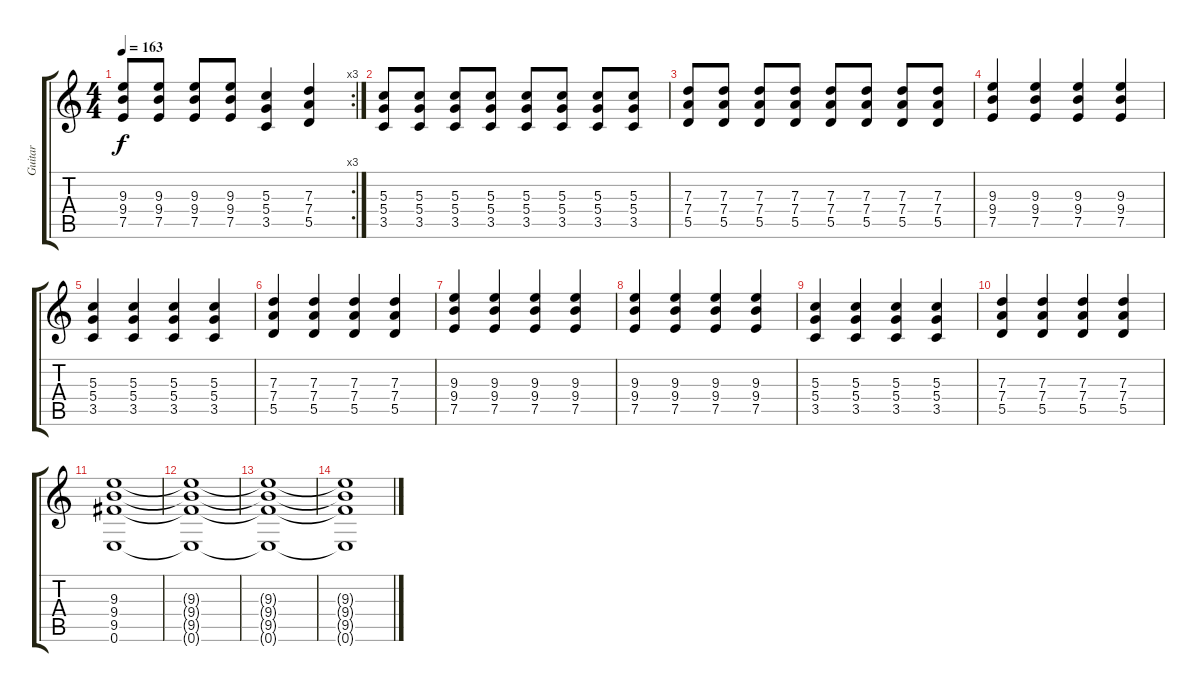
\track ("Guitar" "Guitar") {instrument distortionguitar}
\staff {score tabs}
\tuning (E4 B3 G3 D3 A2 E2) {hide}
\rc 3
\ts (4 4)
\tempo 163
\clef g2
\ks c
(9.3 9.4 7.5).8{dy f} (9.3 9.4 7.5).8 (9.3 9.4 7.5).8 (9.3 9.4 7.5).8 (5.3 5.4 3.5).4 (7.3 7.4 5.5).4 |
(5.3 5.4 3.5).8 (5.3 5.4 3.5).8 (5.3 5.4 3.5).8 (5.3 5.4 3.5).8 (5.3 5.4 3.5).8 (5.3 5.4 3.5).8 (5.3 5.4 3.5).8 (5.3 5.4 3.5).8 |
(7.3 7.4 5.5).8 (7.3 7.4 5.5).8 (7.3 7.4 5.5).8 (7.3 7.4 5.5).8 (7.3 7.4 5.5).8 (7.3 7.4 5.5).8 (7.3 7.4 5.5).8 (7.3 7.4 5.5).8 |
(9.3 9.4 7.5).4 (9.3 9.4 7.5).4 (9.3 9.4 7.5).4 (9.3 9.4 7.5).4 |
(5.3 5.4 3.5).4 (5.3 5.4 3.5).4 (5.3 5.4 3.5).4 (5.3 5.4 3.5).4 |
(7.3 7.4 5.5).4 (7.3 7.4 5.5).4 (7.3 7.4 5.5).4 (7.3 7.4 5.5).4 |
(9.3 9.4 7.5).4 (9.3 9.4 7.5).4 (9.3 9.4 7.5).4 (9.3 9.4 7.5).4 |
(9.3 9.4 7.5).4 (9.3 9.4 7.5).4 (9.3 9.4 7.5).4 (9.3 9.4 7.5).4 |
(5.3 5.4 3.5).4 (5.3 5.4 3.5).4 (5.3 5.4 3.5).4 (5.3 5.4 3.5).4 |
(7.3 7.4 5.5).4 (7.3 7.4 5.5).4 (7.3 7.4 5.5).4 (7.3 7.4 5.5).4 |
(9.3 9.4 9.5 0.6).1 |
(9.3{t} 9.4{t} 9.5{t} 0.6{t}).1 |
(9.3{t} 9.4{t} 9.5{t} 0.6{t}).1 |
(9.3{t} 9.4{t} 9.5{t} 0.6{t}).1
